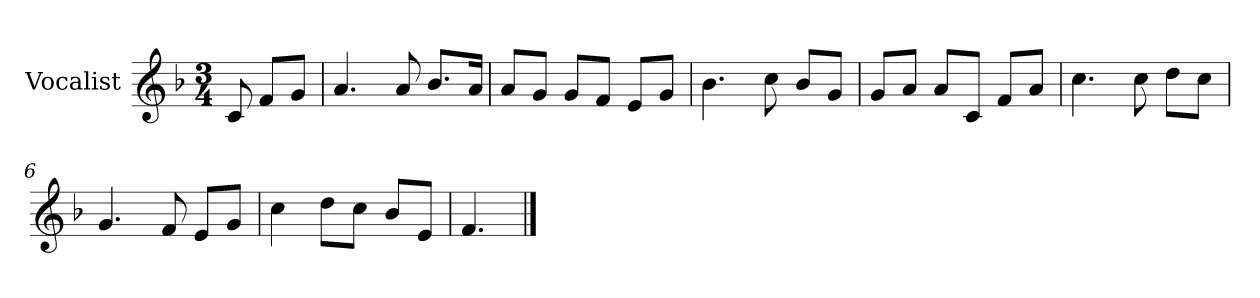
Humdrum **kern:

**kern
*part1
*staff1
*I"Vocalist
*k[b-]
*F:
*M3/4
=
8c
8fL
8gJ
=1
4.a
8a
8.b-L
16aJk
=2
8aL
8gJ
8gL
8fJ
8eL
8gJ
=3
4.b-
8cc
8b-L
8gJ
=4
8gL
8aJ
8aL
8cJ
8fL
8aJ
=5
4.cc
8cc
8ddL
8ccJ
=6
4.g
8f
8eL
8gJ
=7
4cc
8ddL
8ccJ
8b-L
8eJ
=8
4.f
==
*-
